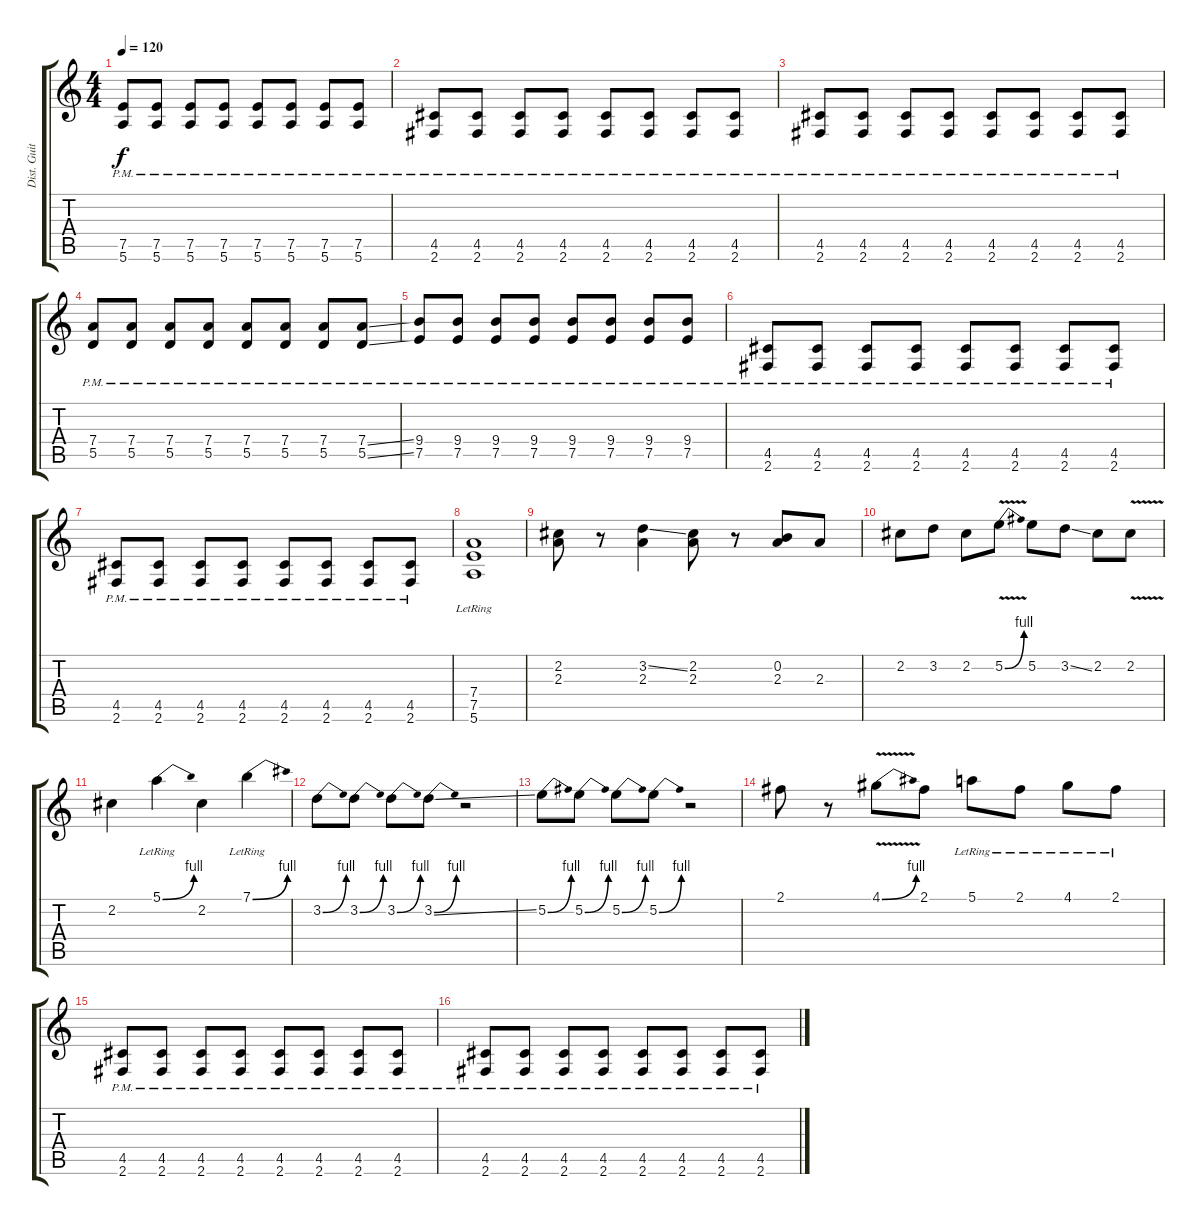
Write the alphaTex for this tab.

\track ("Dist. Guitar" "Dist. Guit") {instrument distortionguitar}
\staff {score tabs}
\tuning (E4 B3 G3 D3 A2 E2) {hide}
\ts (4 4)
\tempo 120
\clef g2
\ks c
(7.5{pm} 5.6{pm}).8{dy f} (7.5{pm} 5.6{pm}).8 (7.5{pm} 5.6{pm}).8 (7.5{pm} 5.6{pm}).8 (7.5{pm} 5.6{pm}).8 (7.5{pm} 5.6{pm}).8 (7.5{pm} 5.6{pm}).8 (7.5{pm} 5.6{pm}).8 |
(4.5{pm} 2.6{pm}).8 (4.5{pm} 2.6{pm}).8 (4.5{pm} 2.6{pm}).8 (4.5{pm} 2.6{pm}).8 (4.5{pm} 2.6{pm}).8 (4.5{pm} 2.6{pm}).8 (4.5{pm} 2.6{pm}).8 (4.5{pm} 2.6{pm}).8 |
(4.5{pm} 2.6{pm}).8 (4.5{pm} 2.6{pm}).8 (4.5{pm} 2.6{pm}).8 (4.5{pm} 2.6{pm}).8 (4.5{pm} 2.6{pm}).8 (4.5{pm} 2.6{pm}).8 (4.5{pm} 2.6{pm}).8 (4.5{pm} 2.6{pm}).8 |
(7.4{pm} 5.5{pm}).8 (7.4{pm} 5.5{pm}).8 (7.4{pm} 5.5{pm}).8 (7.4{pm} 5.5{pm}).8 (7.4{pm} 5.5{pm}).8 (7.4{pm} 5.5{pm}).8 (7.4{pm} 5.5{pm}).8 (7.4{ss pm} 5.5{ss pm}).8 |
(9.4{pm} 7.5{pm}).8 (9.4{pm} 7.5{pm}).8 (9.4{pm} 7.5{pm}).8 (9.4{pm} 7.5{pm}).8 (9.4{pm} 7.5{pm}).8 (9.4{pm} 7.5{pm}).8 (9.4{pm} 7.5{pm}).8 (9.4{pm} 7.5{pm}).8 |
(4.5{pm} 2.6{pm}).8 (4.5{pm} 2.6{pm}).8 (4.5{pm} 2.6{pm}).8 (4.5{pm} 2.6{pm}).8 (4.5{pm} 2.6{pm}).8 (4.5{pm} 2.6{pm}).8 (4.5{pm} 2.6{pm}).8 (4.5{pm} 2.6{pm}).8 |
(4.5{pm} 2.6{pm}).8 (4.5{pm} 2.6{pm}).8 (4.5{pm} 2.6{pm}).8 (4.5{pm} 2.6{pm}).8 (4.5{pm} 2.6{pm}).8 (4.5{pm} 2.6{pm}).8 (4.5{pm} 2.6{pm}).8 (4.5{pm} 2.6{pm}).8 |
(7.4{lr} 7.5 5.6).1 |
(2.2 2.3).8 r.8 (3.2{ss} 2.3).4 (2.2 2.3).8 r.8 (0.2 2.3).8 2.3.8 |
2.2.8 3.2.8 2.2.8 5.2{be (bend 0 0 60 4) v}.8 5.2.8 3.2{ss}.8 2.2.8 2.2{v}.8 |
2.2.4 5.1{be (bend 0 0 60 4) lr}.4 2.2.4 7.1{be (bend 0 0 60 4) lr}.4 |
3.2{be (bend 0 0 60 4)}.8 3.2{be (bend 0 0 60 4)}.8 3.2{be (bend 0 0 60 4)}.8 3.2{be (bend 0 0 60 4) ss}.8 r.2 |
5.2{be (bend 0 0 60 4)}.8 5.2{be (bend 0 0 60 4)}.8 5.2{be (bend 0 0 60 4)}.8 5.2{be (bend 0 0 60 4)}.8 r.2 |
2.1.8 r.8 4.1{be (bend 0 0 60 4) v}.8 2.1.8 5.1{lr}.8 2.1{lr}.8 4.1{lr}.8 2.1{lr}.8 |
(4.5{pm} 2.6{pm}).8 (4.5{pm} 2.6{pm}).8 (4.5{pm} 2.6{pm}).8 (4.5{pm} 2.6{pm}).8 (4.5{pm} 2.6{pm}).8 (4.5{pm} 2.6{pm}).8 (4.5{pm} 2.6{pm}).8 (4.5{pm} 2.6{pm}).8 |
(4.5{pm} 2.6{pm}).8 (4.5{pm} 2.6{pm}).8 (4.5{pm} 2.6{pm}).8 (4.5{pm} 2.6{pm}).8 (4.5{pm} 2.6{pm}).8 (4.5{pm} 2.6{pm}).8 (4.5{pm} 2.6{pm}).8 (4.5{pm} 2.6{pm}).8
